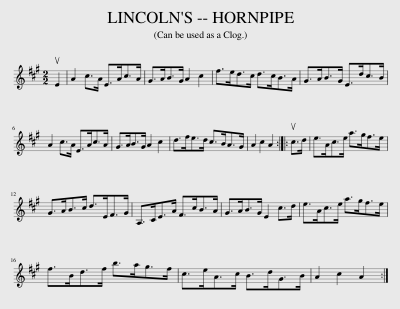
X:1
L:1/8
M:2/2
I:linebreak $
K:A
V:1 treble
V:1
 uE2 | A2 c>A E>Ac>A | G>AB>G A2 c2 | f>ed>c d>cB>A | G>AB>G E>dc>B |$ %5
 A2 c>A E>Ac>A | G>AB>G A2 c2 | d>fe>d c>BA>G | A2 c2 A2 :: uc>d | %10
 e>Ac>e a>gf>e |$ G>AB>c d>EF>G | A,>CE>A F>cB>A | G>AB>G E2 c>d | e>Ac>e a>gf>e |$ %15
 f>Bd>f b>ag>f | c>eA>c B>dG>B | A2 c2 A2 :| %18
